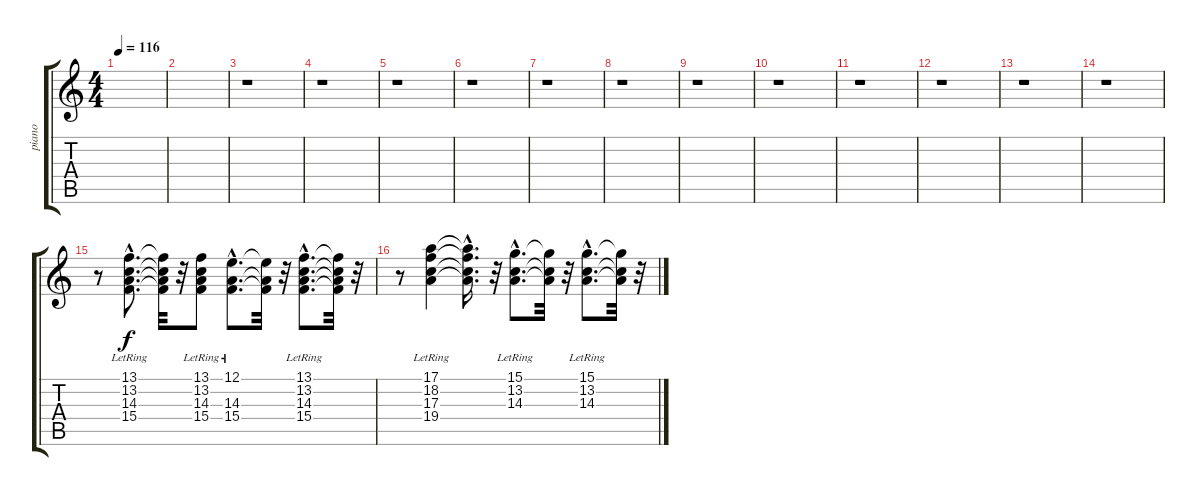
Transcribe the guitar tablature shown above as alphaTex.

\track ("piano" "piano") {instrument acousticgrandpiano}
\staff {score tabs}
\tuning (E4 B3 G3 D3 A2 E2) {hide}
\ts (4 4)
\tempo 116
\clef g2
\ks c
|
|
r.1 |
r.1 |
r.1 |
r.1 |
r.1 |
r.1 |
r.1 |
r.1 |
r.1 |
r.1 |
r.1 |
r.1 |
r.8 (13.1{hac lr} 13.2{hac lr} 14.3{hac lr} 15.4{hac lr}).8{d} (13.1{t} 13.2{t} 14.3{t} 15.4{t}).32 r.32 (13.1{lr} 13.2{lr} 14.3{lr} 15.4{lr}).8 (12.1{hac lr} 14.3{hac lr} 15.4{hac lr}).8{d} (12.1{t} 14.3{t} 15.4{t}).32 r.32 (13.1{hac lr} 13.2{hac lr} 14.3{hac lr} 15.4{hac lr}).8{d} (13.1{t} 13.2{t} 14.3{t} 15.4{t}).32 r.32 |
r.8 (17.1{lr} 18.2{lr} 17.3{lr} 19.4{lr}).4 (17.1{hac t} 18.2{hac t} 17.3{hac t} 19.4{hac t}).16{d} r.32 (15.1{hac lr} 13.2{hac lr} 14.3{hac lr}).8{d} (15.1{t} 13.2{t} 14.3{t}).32 r.32 (15.1{hac lr} 13.2{hac lr} 14.3{hac lr}).8{d} (15.1{t} 13.2{t} 14.3{t}).32 r.32
